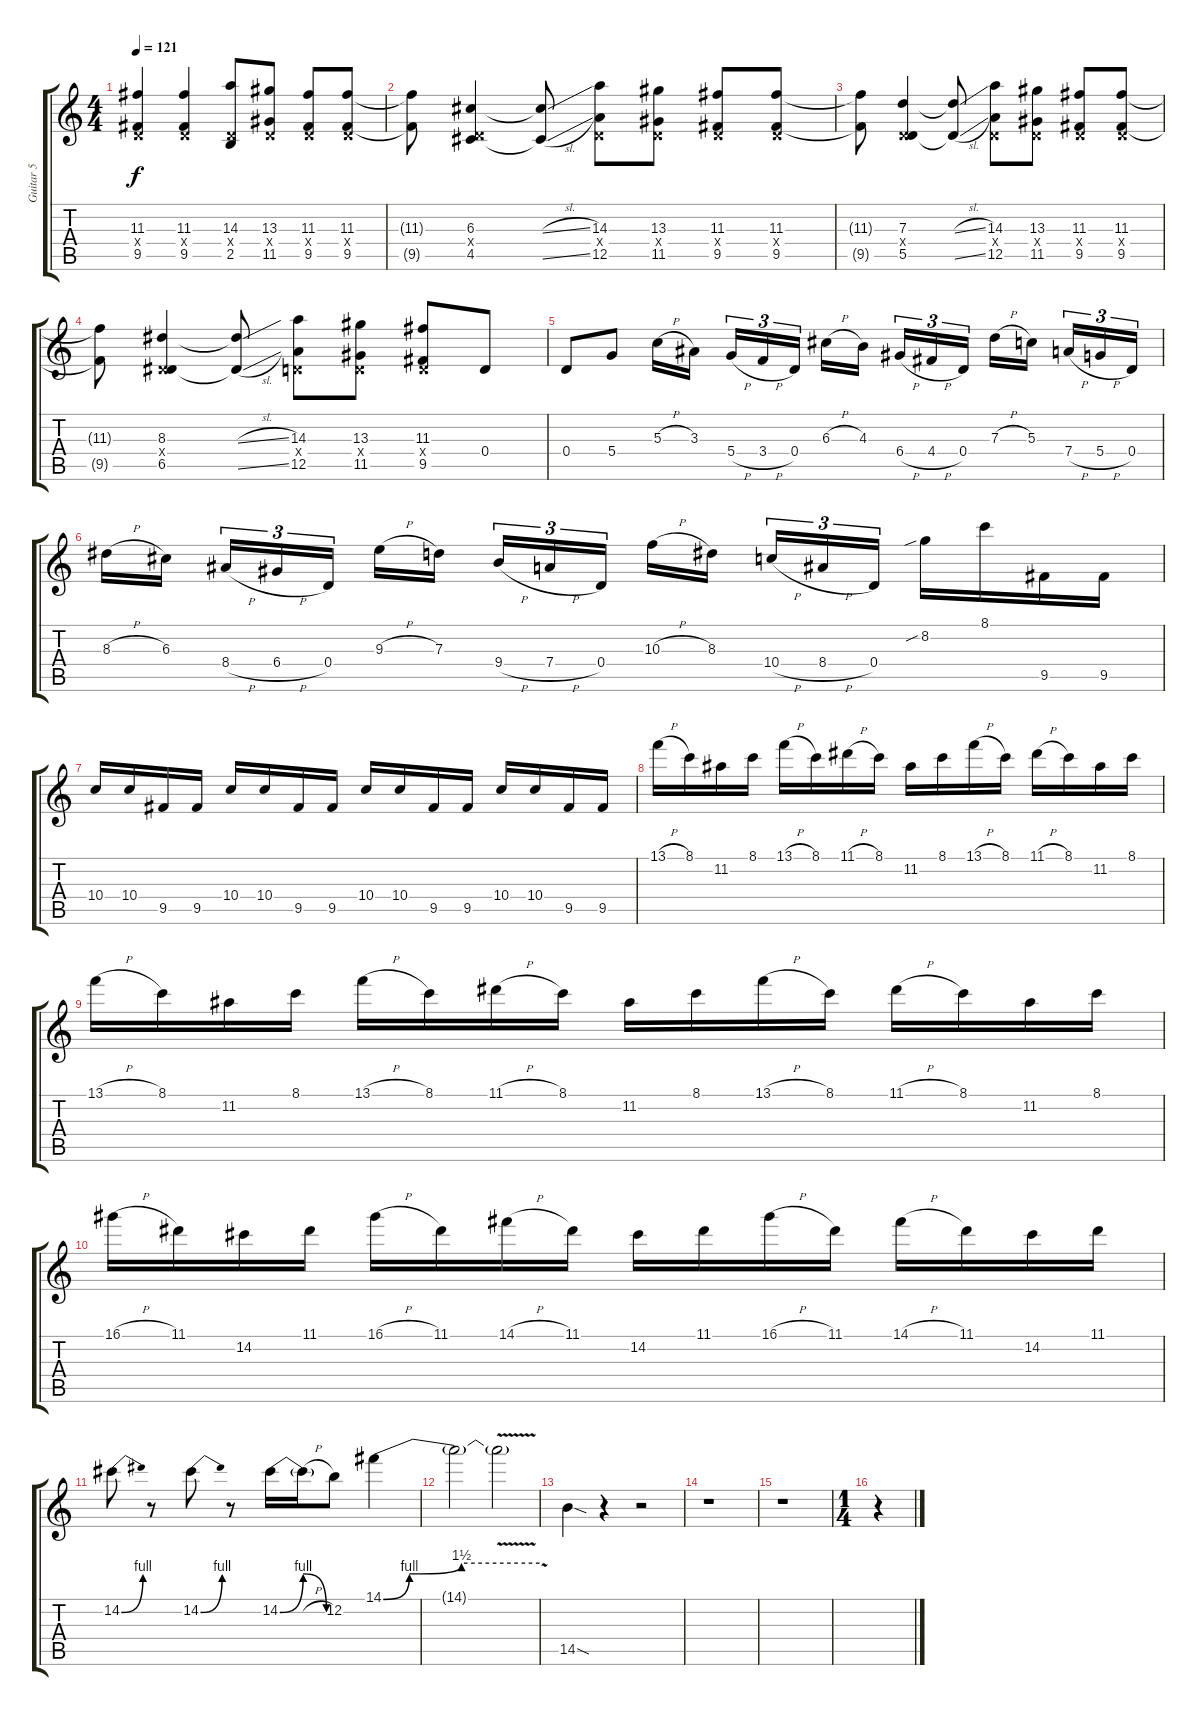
\track ("Guitar 5" "Guitar 5") {instrument distortionguitar}
\staff {score tabs}
\tuning (E4 B3 G3 D3 A2 E2) {hide}
\ts (4 4)
\tempo 121
\clef g2
\ks c
(11.3 0.4{x} 9.5).4{dy f} (11.3 0.4{x} 9.5).4 (14.3 0.4{x} 2.5).8 (13.3 0.4{x} 11.5).8 (11.3 0.4{x} 9.5).8 (11.3 0.4{x} 9.5).8 |
(11.3{t} 9.5{t}).8 (6.3 0.4{x} 4.5).4 (6.3{sl t} 4.5{sl t}).8 (14.3 0.4{x} 12.5).8 (13.3 0.4{x} 11.5).8 (11.3 0.4{x} 9.5).8 (11.3 0.4{x} 9.5).8 |
(11.3{t} 9.5{t}).8 (7.3 0.4{x} 5.5).4 (7.3{sl t} 5.5{sl t}).8 (14.3 0.4{x} 12.5).8 (13.3 0.4{x} 11.5).8 (11.3 0.4{x} 9.5).8 (11.3 0.4{x} 9.5).8 |
(11.3{t} 9.5{t}).8 (8.3 0.4{x} 6.5).4 (8.3{sl t} 6.5{sl t}).8 (14.3 0.4{x} 12.5).8 (13.3 0.4{x} 11.5).8 (11.3 0.4{x} 9.5).8 0.4.8 |
0.4.8 5.4.8 5.3{h}.16 3.3.16{beam splitsecondary} 5.4{h}.16{tu (3 2)} 3.4{h}.16{tu (3 2)} 0.4.16{tu (3 2)} 6.3{h}.16 4.3.16{beam splitsecondary} 6.4{h}.16{tu (3 2)} 4.4{h}.16{tu (3 2)} 0.4.16{tu (3 2)} 7.3{h}.16 5.3.16{beam splitsecondary} 7.4{h}.16{tu (3 2)} 5.4{h}.16{tu (3 2)} 0.4.16{tu (3 2)} |
8.3{h}.16 6.3.16{beam splitsecondary} 8.4{h}.16{tu (3 2)} 6.4{h}.16{tu (3 2)} 0.4.16{tu (3 2)} 9.3{h}.16 7.3.16{beam splitsecondary} 9.4{h}.16{tu (3 2)} 7.4{h}.16{tu (3 2)} 0.4.16{tu (3 2)} 10.3{h}.16 8.3.16{beam splitsecondary} 10.4{h}.16{tu (3 2)} 8.4{h}.16{tu (3 2)} 0.4.16{tu (3 2)} 8.2{sib}.16 8.1.16 9.5.16 9.5.16 |
10.4.16 10.4.16 9.5.16 9.5.16 10.4.16 10.4.16 9.5.16 9.5.16 10.4.16 10.4.16 9.5.16 9.5.16 10.4.16 10.4.16 9.5.16 9.5.16 |
13.1{h}.16 8.1.16 11.2.16 8.1.16 13.1{h}.16 8.1.16 11.1{h}.16 8.1.16 11.2.16 8.1.16 13.1{h}.16 8.1.16 11.1{h}.16 8.1.16 11.2.16 8.1.16 |
13.1{h}.16 8.1.16 11.2.16 8.1.16 13.1{h}.16 8.1.16 11.1{h}.16 8.1.16 11.2.16 8.1.16 13.1{h}.16 8.1.16 11.1{h}.16 8.1.16 11.2.16 8.1.16 |
16.1{h}.16 11.1.16 14.2.16 11.1.16 16.1{h}.16 11.1.16 14.1{h}.16 11.1.16 14.2.16 11.1.16 16.1{h}.16 11.1.16 14.1{h}.16 11.1.16 14.2.16 11.1.16 |
14.2{be (bend 0 0 60 4)}.8 r.8 14.2{be (bend 0 0 60 4)}.8 r.8 14.2{be (bendrelease 0 0 30 4 30 4 60 0)}.16 14.2{h t}.16 12.2.8 14.1{be (custom 0 0 10 4 30 6 60 6)}.4 |
14.1{t}.2 14.1{v t}.2 |
14.5{sod}.4 r.4 r.2 |
r.1 |
r.1 |
\ts (1 4)
r.4
